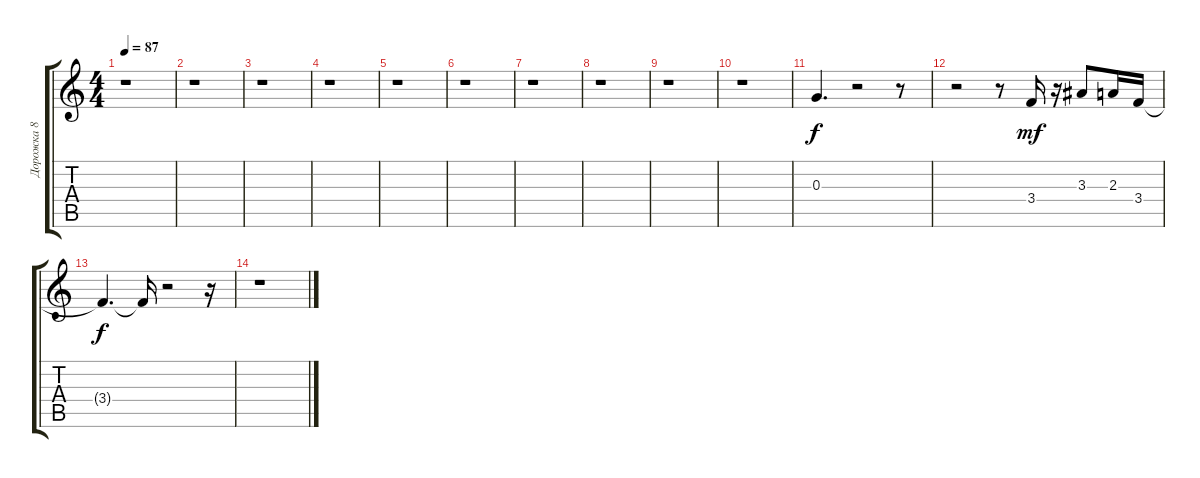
\track ("Дорожка 8" "Дорожка 8") {instrument electricguitarclean}
\staff {score tabs}
\tuning (E4 B3 G3 D3 A2 E2) {hide}
\ts (4 4)
\tempo 87
\clef g2
\ks c
r.1{dy f} |
r.1 |
r.1 |
r.1 |
r.1 |
r.1 |
r.1 |
r.1 |
r.1 |
r.1 |
0.3.4{d} r.2 r.8 |
r.2 r.8 3.4.16{dy mf} r.16 3.3.8 2.3.16 3.4.16 |
3.4{t}.4{d dy f} 3.4{t}.16 r.2 r.16 |
r.1
